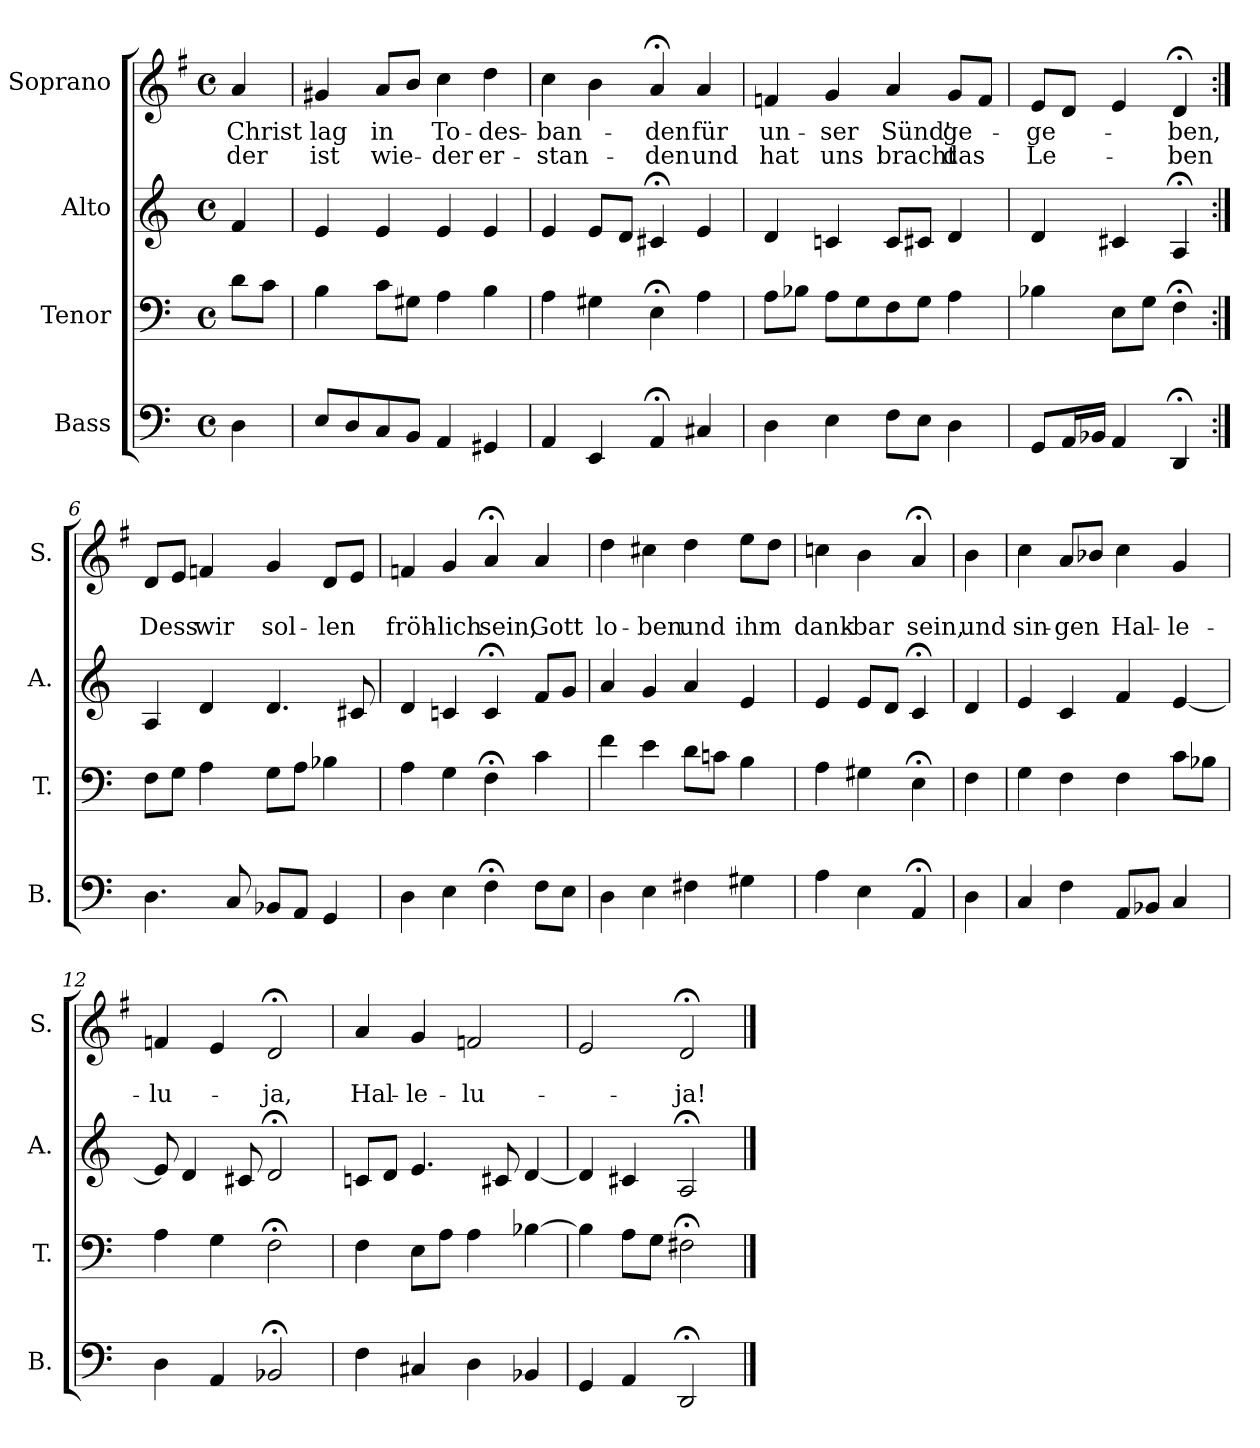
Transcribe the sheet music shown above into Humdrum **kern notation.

**kern	**kern	**kern	**kern	**text	**text
*part4	*part3	*part2	*part1	*part1	*part1
*staff4	*staff3	*staff2	*staff1	*staff1	*staff1
*I"Bass	*I"Tenor	*I"Alto	*I"Soprano	*	*
*I'B.	*I'T.	*I'A.	*I'S.	*	*
*clefF4	*clefF4	*clefG2	*clefG2	*	*
*k[]	*k[]	*k[]	*k[f#]	*	*
*	*	*	*e:	*	*
*M4/4	*M4/4	*M4/4	*M4/4	*	*
*met(c)	*met(c)	*met(c)	*met(c)	*	*
=1	=1	=1	=1	=1	=1
!	!	!	!	!LO:LY:b	!LO:LY:b
4D\	8d\L	4f/	4a/	Christ	der
.	8c\J	.	.	.	.
=2	=2	=2	=2	=2	=2
!	!	!	!	!LO:LY:b	!LO:LY:b
8E/L	4B\	4e/	4g#X/	lag	ist
8D/	.	.	.	.	.
!	!	!	!	!LO:LY:b	!LO:LY:b
8C/	8c\L	4e/	8a/L	in	wie-
8BB/J	8G#X\J	.	8b/J	.	.
!	!	!	!	!LO:LY:b	!LO:LY:b
4AA/	4A\	4e/	4cc\	To-	-der
!	!	!	!	!LO:LY:b	!LO:LY:b
4GG#X/	4B\	4e/	4dd\	-des-	er-
=3	=3	=3	=3	=3	=3
!	!	!	!	!LO:LY:b	!LO:LY:b
4AA/	4A\	4e/	4cc\	-ban-	-stan-
4EE/	4G#X\	8e/L	4b\	.	.
.	.	8d/J	.	.	.
!	!	!	!	!LO:LY:b	!LO:LY:b
4AA;</	4E;<\	4c#X;</	4a;</	-den	-den
!	!	!	!	!LO:LY:b	!LO:LY:b
4C#X/	4A\	4e/	4a/	für	und
=4	=4	=4	=4	=4	=4
!	!	!	!	!LO:LY:b	!LO:LY:b
4D\	8A\L	4d/	4fn/	un-	hat
.	8B-X\J	.	.	.	.
!	!	!	!	!LO:LY:b	!LO:LY:b
4E\	8A\L	4cn/	4g/	-ser	uns
.	8G\	.	.	.	.
!	!	!	!	!LO:LY:b	!LO:LY:b
8F\L	8F\	8c/L	4a/	Sünd'	bracht
8E\J	8G\J	8c#X/J	.	.	.
!	!	!	!	!LO:LY:b	!LO:LY:b
4D\	4A\	4d/	8g/L	ge-	das
.	.	.	8f/J	.	.
=5	=5	=5	=5	=5	=5
!	!	!	!	!LO:LY:b	!LO:LY:b
8GG/L	4B-X\	4d/	8e/L	-ge-	Le-
16AA/L	.	.	8d/J	.	.
16BB-X/JJ	.	.	.	.	.
4AA/	8E\L	4c#X/	4e/	.	.
.	8G\J	.	.	.	.
!	!	!	!	!LO:LY:b	!LO:LY:b
4DD;</	4F;<\	4A;</	4d;</	-ben,	-ben
!!LO:LB:g=z
=6:|!	=6:|!	=6:|!	=6:|!	=6:|!	=6:|!
!	!	!	!	!	!LO:LY:b
4.D\	8F\L	4A/	8d/L	.	Dess
.	8G\J	.	8e/J	.	.
!	!	!	!	!	!LO:LY:b
.	4A\	4d/	4fn/	.	wir
8C/	.	.	.	.	.
!	!	!	!	!	!LO:LY:b
8BB-X/L	8G\L	4.d/	4g/	.	sol-
8AA/J	8A\J	.	.	.	.
!	!	!	!	!	!LO:LY:b
4GG/	4B-X\	.	8d/L	.	-len
.	.	8c#X/	8e/J	.	.
=7	=7	=7	=7	=7	=7
!	!	!	!	!	!LO:LY:b
4D\	4A\	4d/	4fn/	.	fröh-
!	!	!	!	!	!LO:LY:b
4E\	4G\	4cn/	4g/	.	-lich
!	!	!	!	!	!LO:LY:b
4F;<\	4F;<\	4c;</	4a;</	.	sein,
!	!	!	!	!	!LO:LY:b
8F\L	4c\	8f/L	4a/	.	Gott
8E\J	.	8g/J	.	.	.
=8	=8	=8	=8	=8	=8
!	!	!	!	!	!LO:LY:b
4D\	4f\	4a/	4dd\	.	lo-
!	!	!	!	!	!LO:LY:b
4E\	4e\	4g/	4cc#X\	.	-ben
!	!	!	!	!	!LO:LY:b
4F#X\	8d\L	4a/	4dd\	.	und
.	8cn\J	.	.	.	.
!	!	!	!	!	!LO:LY:b
4G#X\	4B\	4e/	8ee\L	.	ihm
.	.	.	8dd\J	.	.
=9	=9	=9	=9	=9	=9
!	!	!	!	!	!LO:LY:b
4A\	4A\	4e/	4ccn\	.	dank-
!	!	!	!	!	!LO:LY:b
4E\	4G#X\	8e/L	4b\	.	-bar
.	.	8d/J	.	.	.
!	!	!	!	!	!LO:LY:b
4AA;</	4E;<\	4c;</	4a;</	.	sein,
!!LO:PB:g=z
=10	=10	=10	=10	=10	=10
!	!	!	!	!	!LO:LY:b
4D\	4F\	4d/	4b\	.	und
=11	=11	=11	=11	=11	=11
!	!	!	!	!	!LO:LY:b
4C/	4G\	4e/	4cc\	.	sin-
!	!	!	!	!	!LO:LY:b
4F\	4F\	4c/	8a/L	.	-gen
.	.	.	8b-X/J	.	.
!	!	!	!	!	!LO:LY:b
8AA/L	4F\	4f/	4cc\	.	Hal-
8BB-X/J	.	.	.	.	.
!	!	!	!	!	!LO:LY:b
4C/	8c\L	[4e/	4g/	.	-le-
.	8B-X\J	.	.	.	.
=12	=12	=12	=12	=12	=12
!	!	!	!	!	!LO:LY:b
4D\	4A\	8e/]	4fn/	.	-lu-
.	.	4d/	.	.	.
4AA/	4G\	.	4e/	.	.
.	.	8c#X/	.	.	.
!	!	!	!	!	!LO:LY:b
2BB-X;</	2F;<\	2d;</	2d;</	.	-ja,
=13	=13	=13	=13	=13	=13
!	!	!	!	!	!LO:LY:b
4F\	4F\	8cn/L	4a/	.	Hal-
.	.	8d/J	.	.	.
!	!	!	!	!	!LO:LY:b
4C#X/	8E\L	4.e/	4g/	.	-le-
.	8A\J	.	.	.	.
!	!	!	!	!	!LO:LY:b
4D\	4A\	.	2fn/	.	-lu-
.	.	8c#X/	.	.	.
4BB-X/	[4B-X\	[4d/	.	.	.
=14	=14	=14	=14	=14	=14
4GG/	4B-\]	4d/]	2e/	.	.
4AA/	8A\L	4c#X/	.	.	.
.	8G\J	.	.	.	.
!	!	!	!	!	!LO:LY:b
2DD;</	2F#X;<\	2A;</	2d;</	.	-ja!
==	==	==	==	==	==
*-	*-	*-	*-	*-	*-
